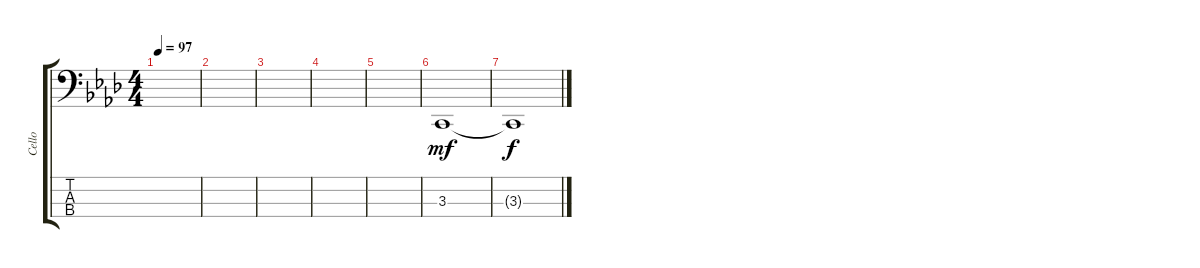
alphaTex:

\track ("Cello" "Cello") {instrument cello}
\staff {score tabs}
\tuning (G2 D2 A1 E1) {hide}
\ts (4 4)
\tempo 97
\clef f4
\ks fminor
|
|
|
|
|
3.3.1{dy mf} |
3.3{t}.1{dy f}
